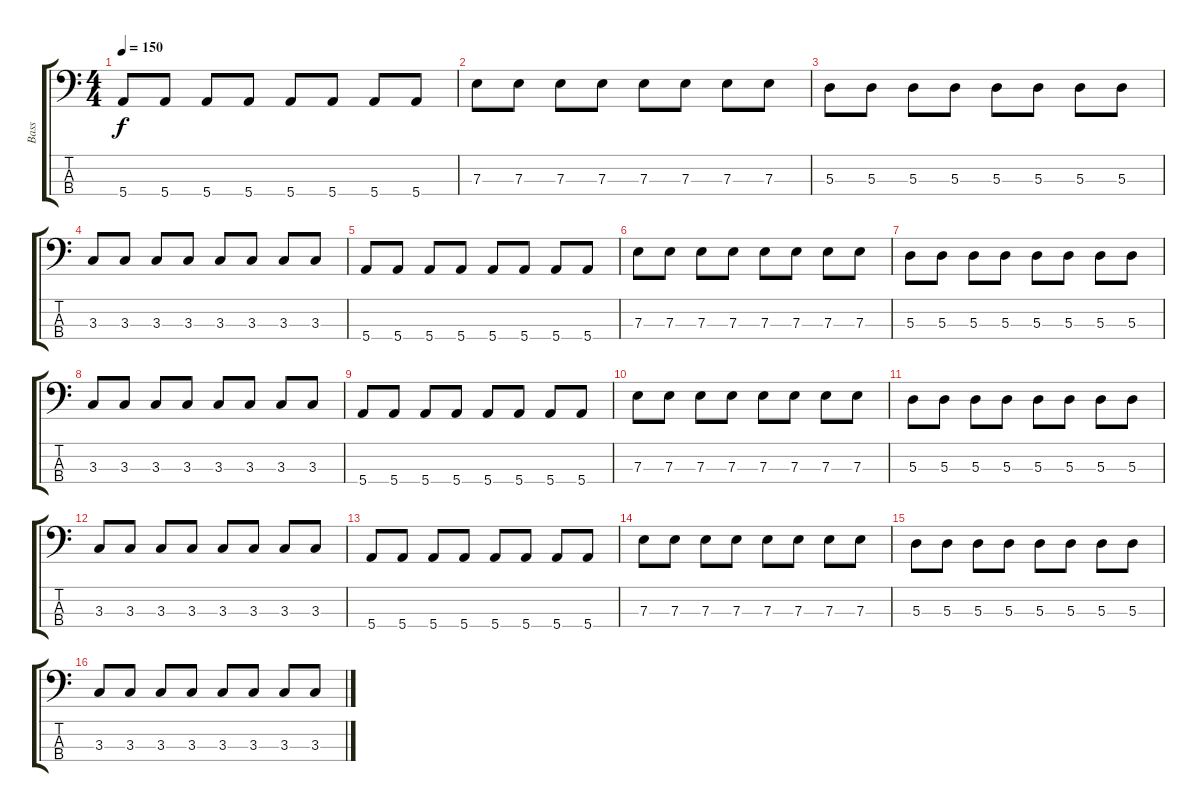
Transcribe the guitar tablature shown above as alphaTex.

\track ("Bass" "Bass") {instrument electricbassfinger}
\staff {score tabs}
\tuning (G2 D2 A1 E1) {hide}
\ts (4 4)
\tempo 150
\clef f4
\ks c
5.4.8{dy f} 5.4.8 5.4.8 5.4.8 5.4.8 5.4.8 5.4.8 5.4.8 |
7.3.8 7.3.8 7.3.8 7.3.8 7.3.8 7.3.8 7.3.8 7.3.8 |
5.3.8 5.3.8 5.3.8 5.3.8 5.3.8 5.3.8 5.3.8 5.3.8 |
3.3.8 3.3.8 3.3.8 3.3.8 3.3.8 3.3.8 3.3.8 3.3.8 |
5.4.8 5.4.8 5.4.8 5.4.8 5.4.8 5.4.8 5.4.8 5.4.8 |
7.3.8 7.3.8 7.3.8 7.3.8 7.3.8 7.3.8 7.3.8 7.3.8 |
5.3.8 5.3.8 5.3.8 5.3.8 5.3.8 5.3.8 5.3.8 5.3.8 |
3.3.8 3.3.8 3.3.8 3.3.8 3.3.8 3.3.8 3.3.8 3.3.8 |
5.4.8 5.4.8 5.4.8 5.4.8 5.4.8 5.4.8 5.4.8 5.4.8 |
7.3.8 7.3.8 7.3.8 7.3.8 7.3.8 7.3.8 7.3.8 7.3.8 |
5.3.8 5.3.8 5.3.8 5.3.8 5.3.8 5.3.8 5.3.8 5.3.8 |
3.3.8 3.3.8 3.3.8 3.3.8 3.3.8 3.3.8 3.3.8 3.3.8 |
5.4.8 5.4.8 5.4.8 5.4.8 5.4.8 5.4.8 5.4.8 5.4.8 |
7.3.8 7.3.8 7.3.8 7.3.8 7.3.8 7.3.8 7.3.8 7.3.8 |
5.3.8 5.3.8 5.3.8 5.3.8 5.3.8 5.3.8 5.3.8 5.3.8 |
3.3.8 3.3.8 3.3.8 3.3.8 3.3.8 3.3.8 3.3.8 3.3.8
